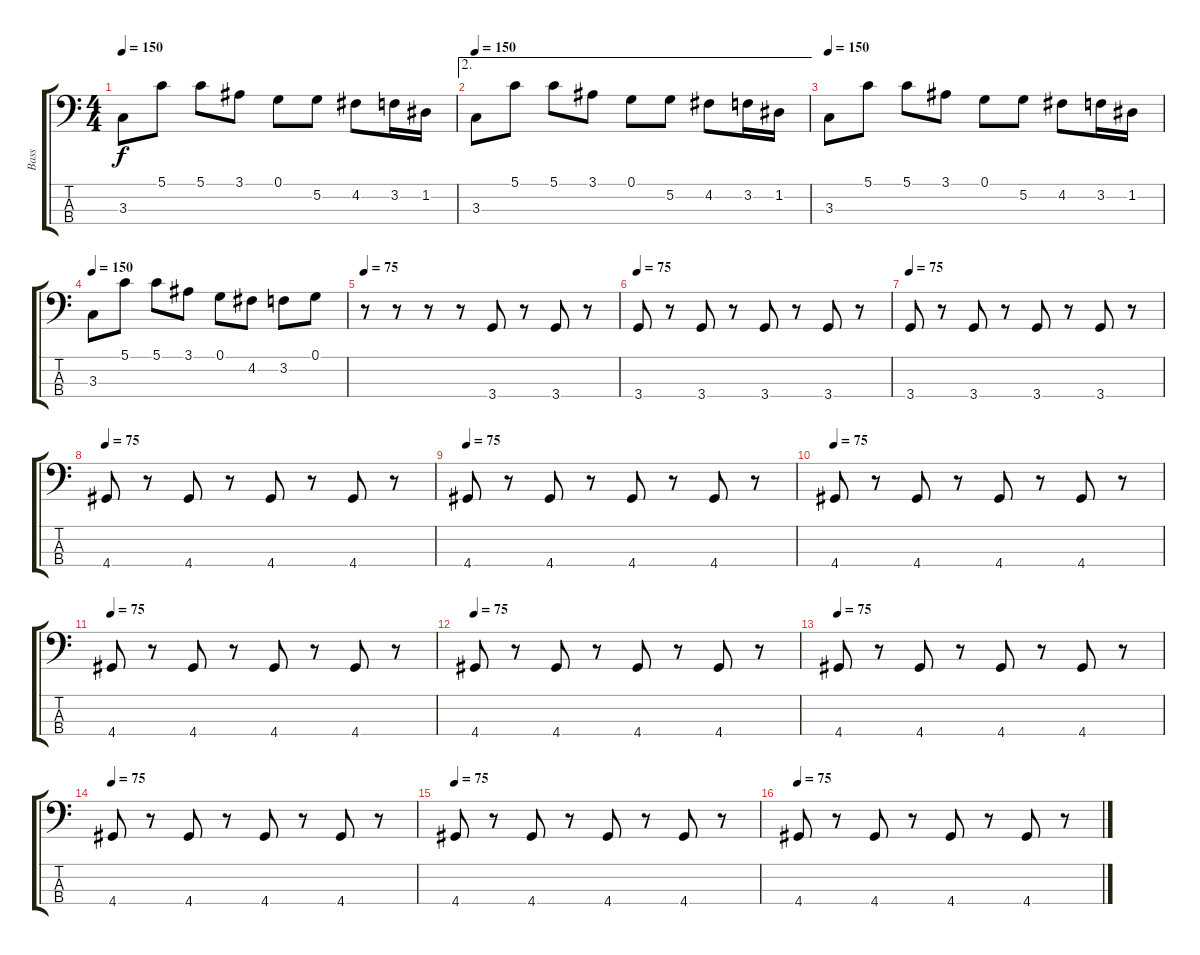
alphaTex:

\track ("Bass" "Bass") {instrument electricbassfinger}
\staff {score tabs}
\tuning (G2 D2 A1 E1) {hide}
\ts (4 4)
\tempo 150
\clef f4
\ks c
3.3.8{dy f} 5.1.8 5.1.8 3.1.8 0.1.8 5.2.8 4.2.8 3.2.16 1.2.16 |
\ae 2
\tempo 150
3.3.8 5.1.8 5.1.8 3.1.8 0.1.8 5.2.8 4.2.8 3.2.16 1.2.16 |
\tempo 150
3.3.8 5.1.8 5.1.8 3.1.8 0.1.8 5.2.8 4.2.8 3.2.16 1.2.16 |
\tempo 75
\tempo 150
3.3.8 5.1.8 5.1.8 3.1.8 0.1.8 4.2.8 3.2.8 0.1.8 |
\tempo 75
r.8 r.8 r.8 r.8 3.4.8 r.8 3.4.8 r.8 |
\tempo 75
3.4.8 r.8 3.4.8 r.8 3.4.8 r.8 3.4.8 r.8 |
\tempo 75
3.4.8 r.8 3.4.8 r.8 3.4.8 r.8 3.4.8 r.8 |
\tempo 75
4.4.8 r.8 4.4.8 r.8 4.4.8 r.8 4.4.8 r.8 |
\tempo 75
4.4.8 r.8 4.4.8 r.8 4.4.8 r.8 4.4.8 r.8 |
\tempo 75
4.4.8 r.8 4.4.8 r.8 4.4.8 r.8 4.4.8 r.8 |
\tempo 75
4.4.8 r.8 4.4.8 r.8 4.4.8 r.8 4.4.8 r.8 |
\tempo 75
4.4.8 r.8 4.4.8 r.8 4.4.8 r.8 4.4.8 r.8 |
\tempo 75
4.4.8 r.8 4.4.8 r.8 4.4.8 r.8 4.4.8 r.8 |
\tempo 75
4.4.8 r.8 4.4.8 r.8 4.4.8 r.8 4.4.8 r.8 |
\tempo 75
4.4.8 r.8 4.4.8 r.8 4.4.8 r.8 4.4.8 r.8 |
\tempo 75
4.4.8 r.8 4.4.8 r.8 4.4.8 r.8 4.4.8 r.8
